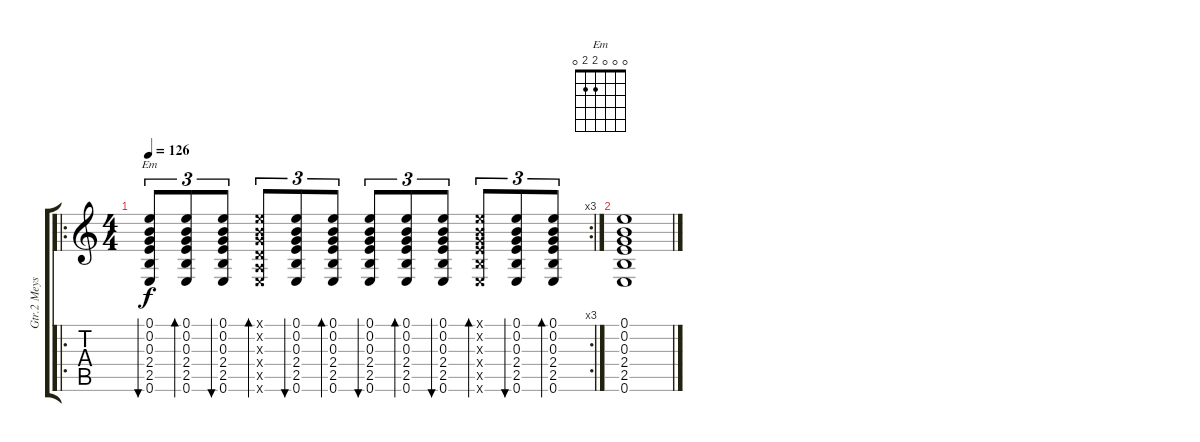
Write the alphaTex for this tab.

\track ("Gtr.2 Meysam" "Gtr.2 Meys") {instrument acousticguitarnylon}
\staff {score tabs}
\tuning (E4 B3 G3 D3 A2 E2) {hide}
\chord ("Em" 0 0 0 2 2 0)
\ro
\rc 3
\ts (4 4)
\tempo 126
\clef g2
\ks c
(0.1 0.2 0.3 2.4 2.5 0.6).8{tu (3 2) bu 60 ch "Em" dy f} (0.1 0.2 0.3 2.4 2.5 0.6).8{tu (3 2) bd 60} (0.1 0.2 0.3 2.4 2.5 0.6).8{tu (3 2) bu 60} (0.1{x} 0.2{x} 0.3{x} 0.4{x} 0.5{x} 0.6{x}).8{tu (3 2) bd 60} (0.1 0.2 0.3 2.4 2.5 0.6).8{tu (3 2) bu 60} (0.1 0.2 0.3 2.4 2.5 0.6).8{tu (3 2) bd 60} (0.1 0.2 0.3 2.4 2.5 0.6).8{tu (3 2) bu 60} (0.1 0.2 0.3 2.4 2.5 0.6).8{tu (3 2) bd 60} (0.1 0.2 0.3 2.4 2.5 0.6).8{tu (3 2) bu 60} (0.1{x} 0.2{x} 0.3{x} 2.4{x} 2.5{x} 0.6{x}).8{tu (3 2) bd 60} (0.1 0.2 0.3 2.4 2.5 0.6).8{tu (3 2) bu 60} (0.1 0.2 0.3 2.4 2.5 0.6).8{tu (3 2) bd 60} |
(0.1 0.2 0.3 2.4 2.5 0.6).1
